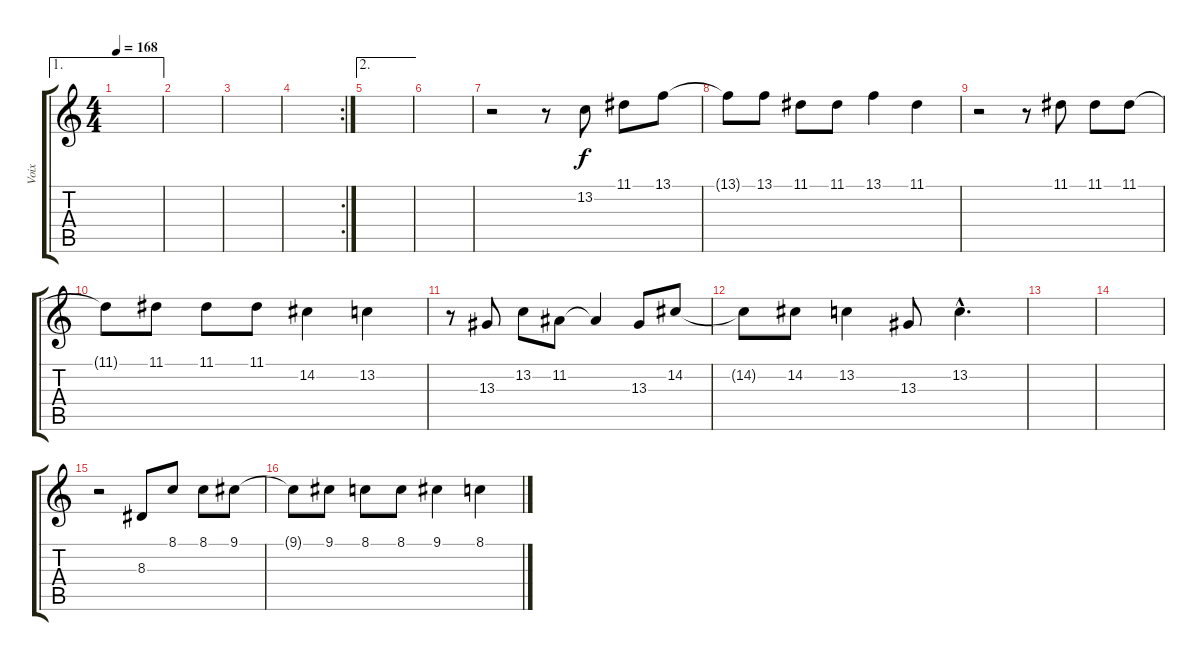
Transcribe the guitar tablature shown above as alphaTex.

\track ("Voix" "Voix") {instrument accordion}
\staff {score tabs}
\tuning (E4 B3 G3 D3 A2 E2) {hide}
\ae 1
\ts (4 4)
\tempo 168
\clef g2
\ks c
|
|
|
\rc 2
|
\ae 2
|
|
r.2 r.8 13.2.8 11.1.8 13.1.8 |
13.1{t}.8 13.1.8 11.1.8 11.1.8 13.1.4 11.1.4 |
r.2 r.8 11.1.8 11.1.8 11.1.8 |
11.1{t}.8 11.1.8 11.1.8 11.1.8 14.2.4 13.2.4 |
r.8 13.3.8 13.2.8 11.2.8 11.2{t}.4 13.3.8 14.2.8 |
14.2{t}.8 14.2.8 13.2.4 13.3.8 13.2{hac}.4{d} |
|
|
r.2 8.3.8 8.1.8 8.1.8 9.1.8 |
9.1{t}.8 9.1.8 8.1.8 8.1.8 9.1.4 8.1.4
